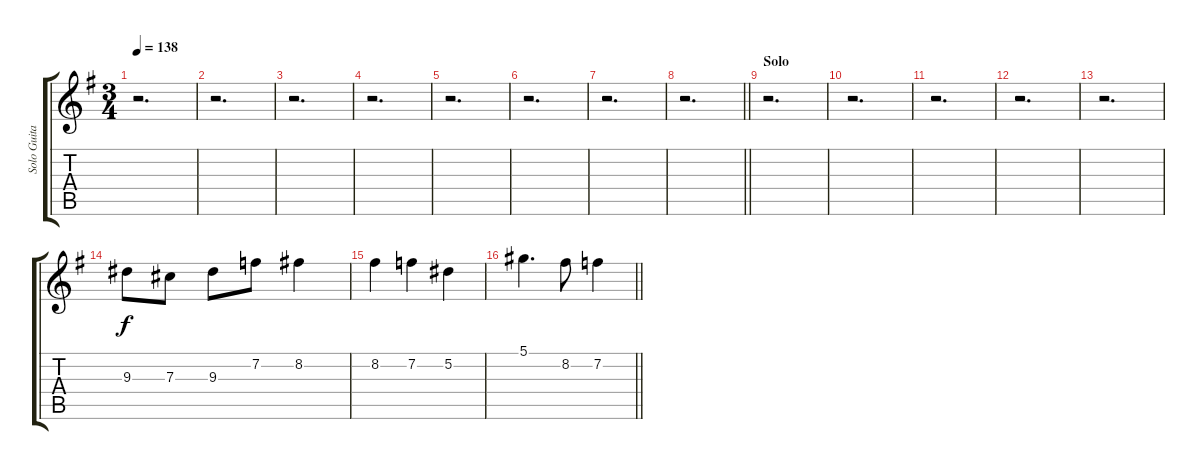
\track ("Solo Guitar II (Marcus Siepen)" "Solo Guita") {instrument acousticguitarsteel}
\staff {score tabs}
\tuning (Eb4 Bb3 Gb3 Db3 Ab2 Eb2) {hide}
\ts (3 4)
\tempo 138
\clef g2
\ks eminor
r.2{d dy f} |
r.2{d} |
r.2{d} |
r.2{d} |
r.2{d} |
r.2{d} |
r.2{d} |
\barLineRight lightlight
r.2{d} |
\section ("" "Solo")
r.2{d} |
r.2{d} |
r.2{d} |
r.2{d} |
r.2{d} |
9.3.8 7.3.8 9.3.8 7.2.8 8.2.4 |
8.2.4 7.2.4 5.2.4 |
\barLineRight lightlight
5.1.4{d} 8.2.8 7.2.4
